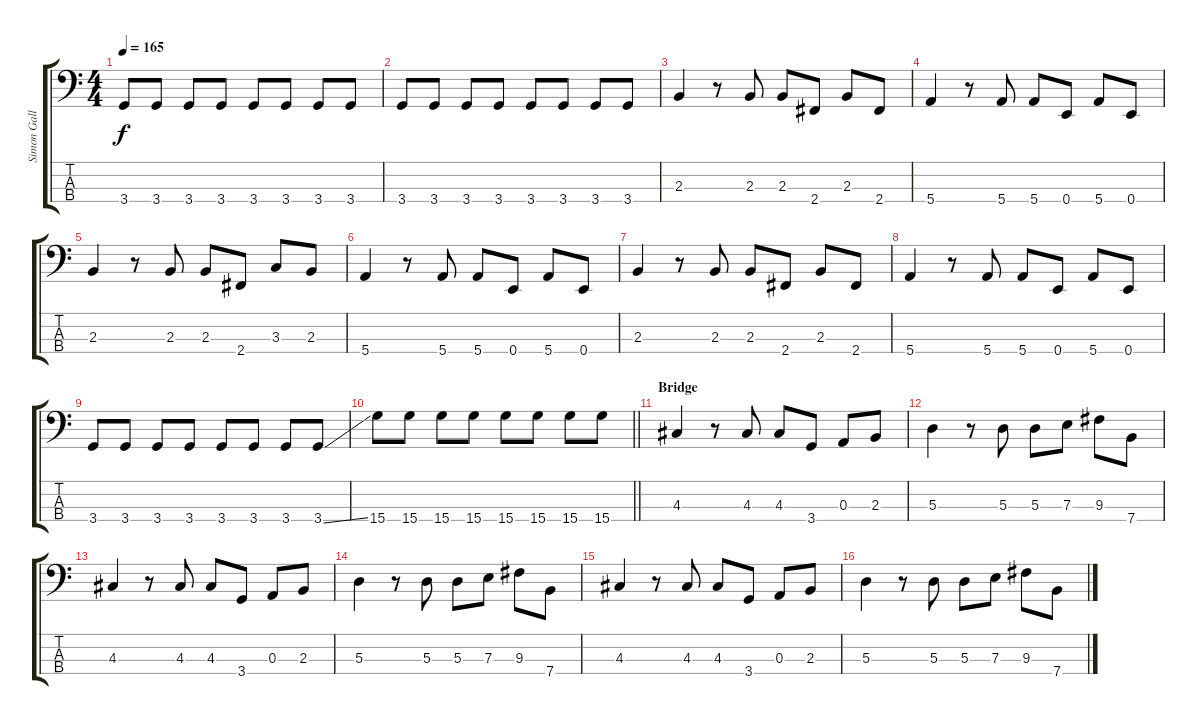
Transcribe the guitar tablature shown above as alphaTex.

\track ("Simon Gallup" "Simon Gall") {instrument electricbasspick}
\staff {score tabs}
\tuning (G2 D2 A1 E1) {hide}
\ts (4 4)
\tempo 165
\clef f4
\ks c
3.4.8{dy f} 3.4.8 3.4.8 3.4.8 3.4.8 3.4.8 3.4.8 3.4.8 |
3.4.8 3.4.8 3.4.8 3.4.8 3.4.8 3.4.8 3.4.8 3.4.8 |
2.3.4 r.8 2.3.8 2.3.8 2.4.8 2.3.8 2.4.8 |
5.4.4 r.8 5.4.8 5.4.8 0.4.8 5.4.8 0.4.8 |
2.3.4 r.8 2.3.8 2.3.8 2.4.8 3.3.8 2.3.8 |
5.4.4 r.8 5.4.8 5.4.8 0.4.8 5.4.8 0.4.8 |
2.3.4 r.8 2.3.8 2.3.8 2.4.8 2.3.8 2.4.8 |
5.4.4 r.8 5.4.8 5.4.8 0.4.8 5.4.8 0.4.8 |
3.4.8 3.4.8 3.4.8 3.4.8 3.4.8 3.4.8 3.4.8 3.4{ss}.8 |
\barLineRight lightlight
15.4.8 15.4.8 15.4.8 15.4.8 15.4.8 15.4.8 15.4.8 15.4.8 |
\section ("" "Bridge")
4.3.4 r.8 4.3.8 4.3.8 3.4.8 0.3.8 2.3.8 |
5.3.4 r.8 5.3.8 5.3.8 7.3.8 9.3.8 7.4.8 |
4.3.4 r.8 4.3.8 4.3.8 3.4.8 0.3.8 2.3.8 |
5.3.4 r.8 5.3.8 5.3.8 7.3.8 9.3.8 7.4.8 |
4.3.4 r.8 4.3.8 4.3.8 3.4.8 0.3.8 2.3.8 |
5.3.4 r.8 5.3.8 5.3.8 7.3.8 9.3.8 7.4.8
